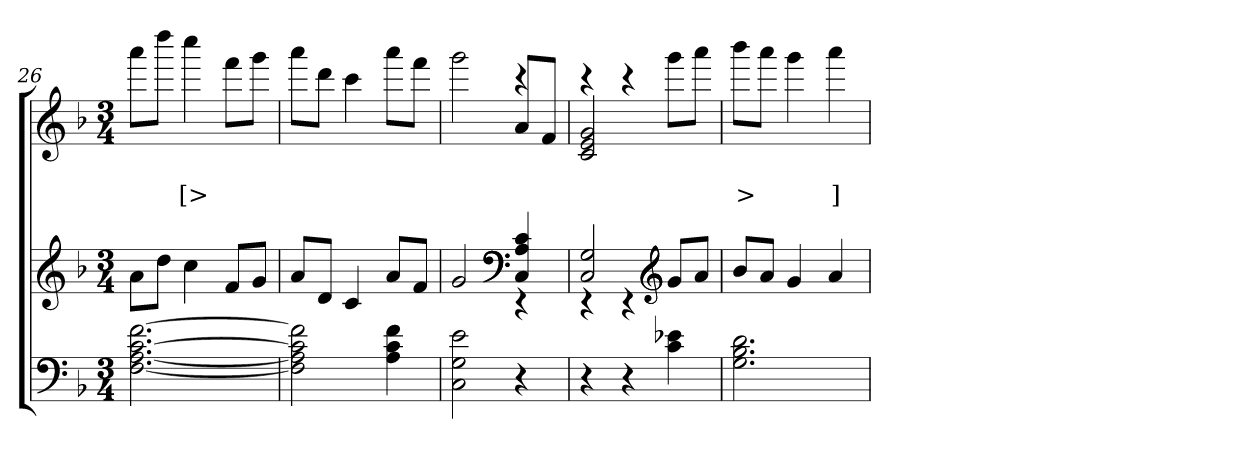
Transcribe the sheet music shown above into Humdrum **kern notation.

**kern	**kern	**kern	**text	**text
*part3	*part2	*part1	*part1	*part1
*staff3	*staff2	*staff1	*staff1	*staff1
*clefF4	*clefG2	*clefG2	*	*
*k[b-]	*k[b-]	*k[b-]	*	*
*M3/4	*M3/4	*M3/4	*	*
=26	=26	=26	=26	=26
[2.f [2.c [2.A [2.F	8aL	8aaaL	.	.
.	8ddJ	8ddddJ	.	.
.	4cc\	4cccc	.	[>
.	8fL	8fffL	.	.
.	8gJ	8gggJ	.	.
=27	=27	=27	=27	=27
2f] 2c] 2A] 2F]	8aL	8aaaL	.	.
.	8dJ	8dddJ	.	.
.	4c	4ccc	.	.
4f 4c 4A	8aL	8aaaL	.	.
.	8fJ	8fffJ	.	.
=28	=28	=28	=28	=28
*	*^	*^	*	*
2e 2G 2C	2ryy	2g/	2ggg\	2ryy	.	.
*	*clefF4	*	*	*	*	*
4r	4c 4A 4C	4r	4r	8aL	.	.
.	.	.	.	8f/J	.	.
=29	=29	=29	=29	=29	=29	=29
4r	2G 2C	4r	4r	2g/ 2e/ 2c/	.	.
4r	.	4r	4r	.	.	.
*	*clefG2	*	*	*	*	*
4e-X 4c	4ryy	8gL	8ggg\L	4ryy	.	.
.	.	8aJ	8aaaJ	.	.	.
*	*v	*v	*	*	*	*
*	*	*v	*v	*	*
=30	=30	=30	=30	=30
2.d 2.B- 2.G	8b-L	8bbb-L	.	>
.	8aJ	8aaaJ	.	.
.	4g	4ggg	.	.
.	4a	4aaa	.	]
=	=	=	=	=
*-	*-	*-	*-	*-
